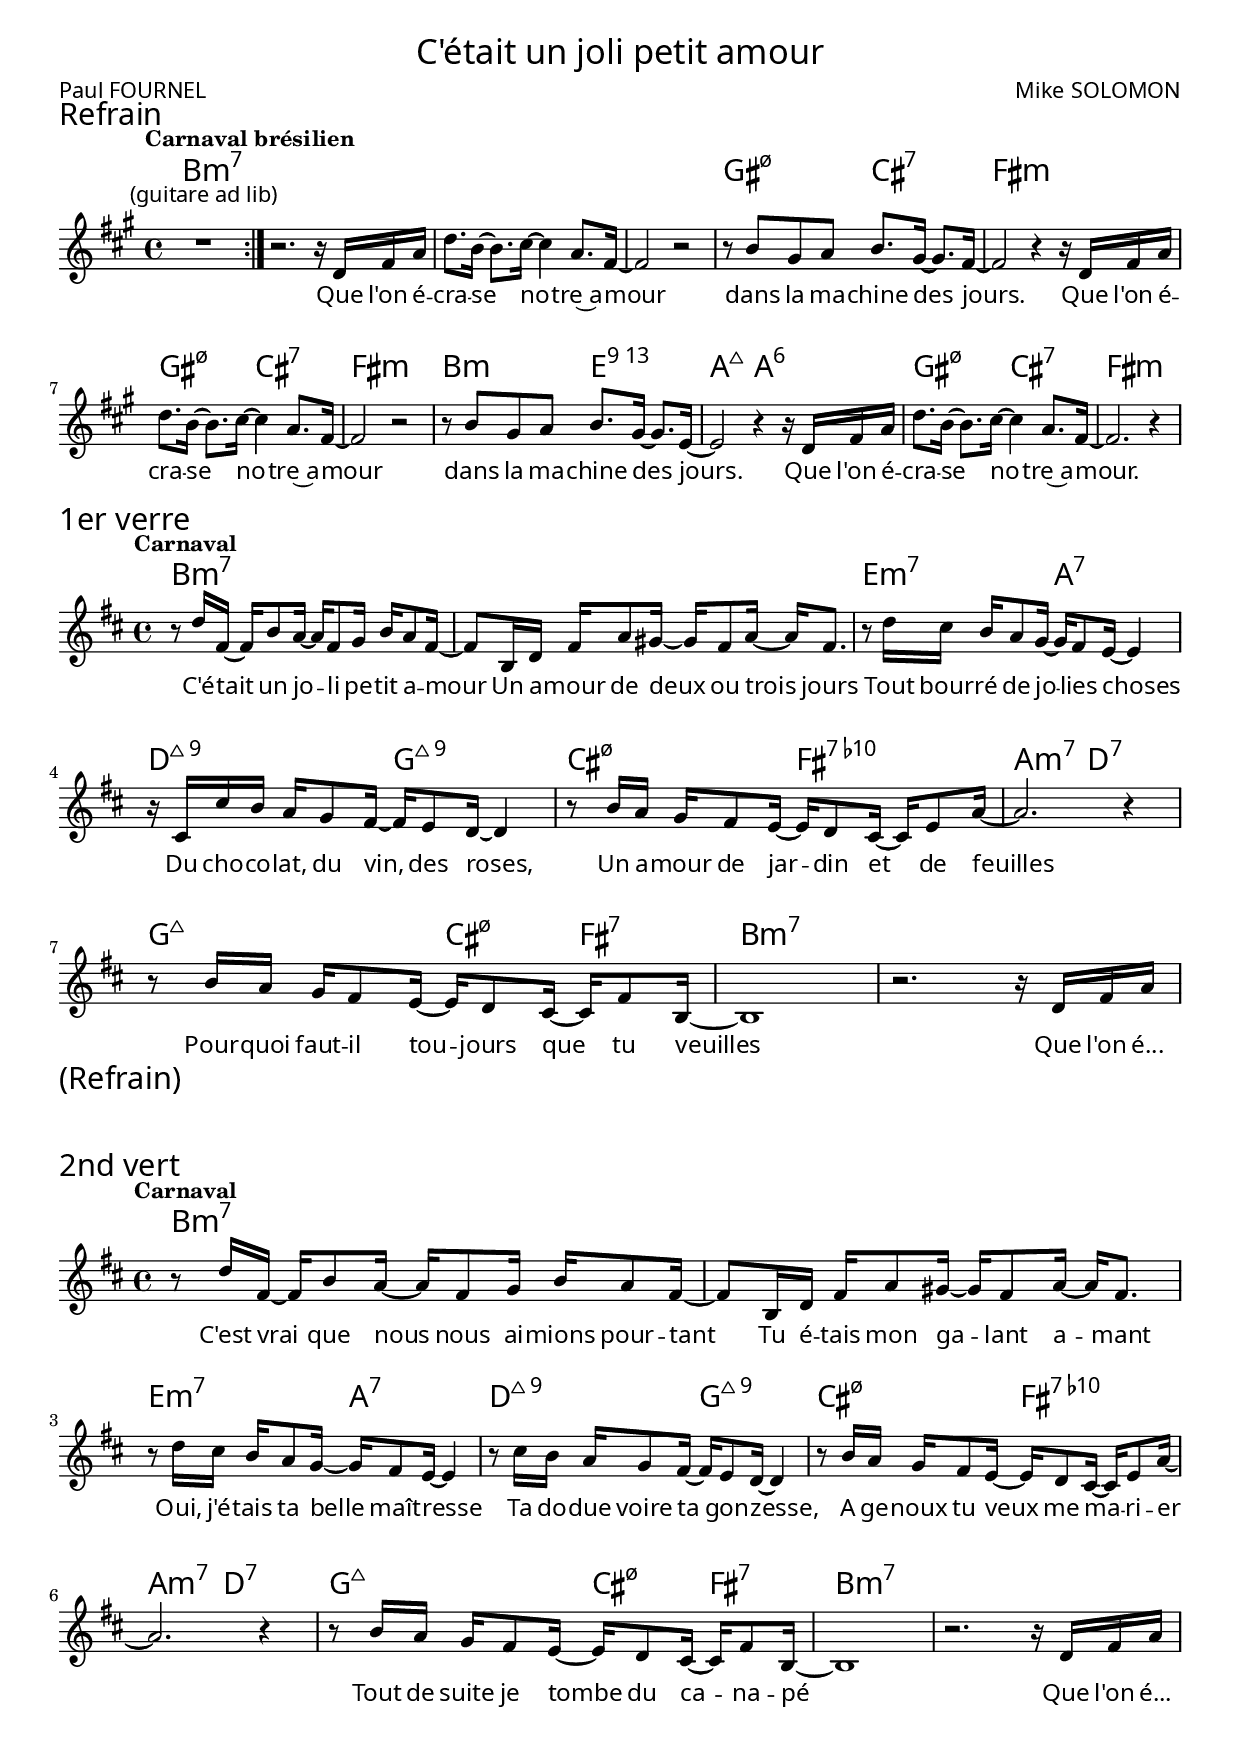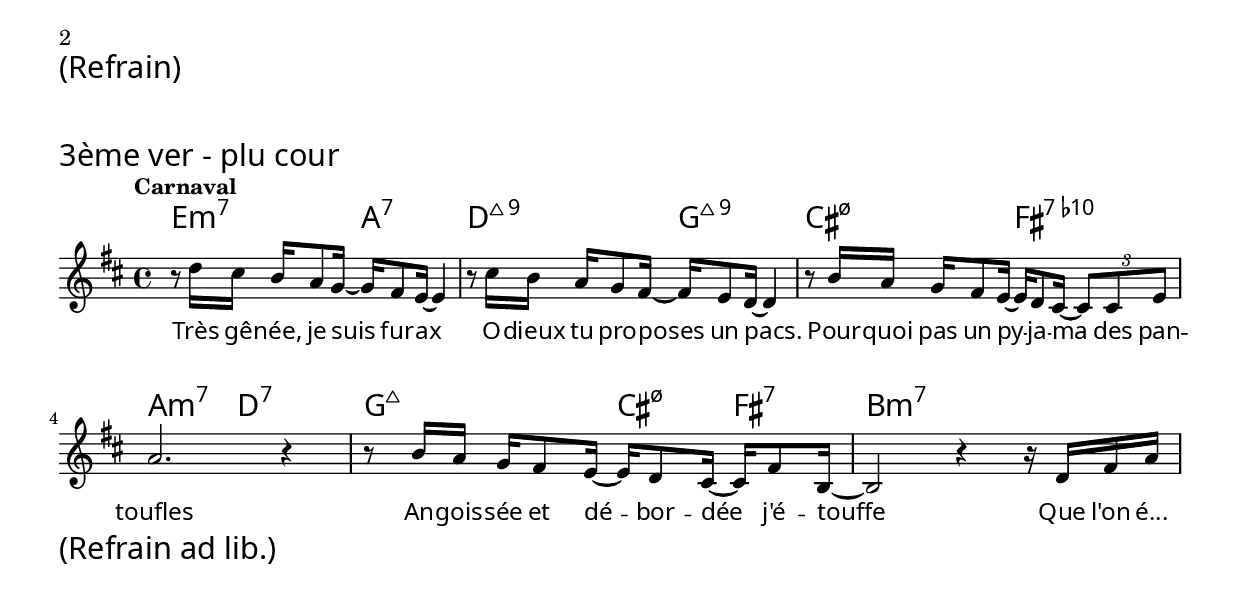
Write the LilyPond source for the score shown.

\version "2.24.0"

\version "2.24.0"

% preliminary LilyJAZZ version for testing purposes

\paper { indent = #0 }

%***********************************************************************
% MAPPING ALISTS / LOOKUP TABLES
%***********************************************************************

% MAPPING ALIST: GLYPH NAME TO UNICODE CHAR NUMBER =====================
#(define jazz-map '(
    ("noteheads.s0jazz" . #xe191) 
    ("noteheads.s1jazz" . #xe192)
    ("noteheads.s2jazz" . #xe193)
    ("noteheads.s0slashjazz" . #xe19c)
    ("noteheads.s1slashjazz" . #xe19d)
    ("noteheads.s2slashjazz" . #xe19e)
    ("noteheads.s2crossjazz" . #xe1a1)
    ("flags.u3jazz" . #xe21c)
    ("flags.u4jazz" . #xe21d)
    ("flags.u5jazz" . #xe21e)
    ("flags.u6jazz" . #xe21f)
    ("flags.u7jazz" . #xe220)
    ("flags.d3jazz" . #xe221)
    ("flags.d4jazz" . #xe222)
    ("flags.d5jazz" . #xe223)
    ("flags.d6jazz" . #xe224)
    ("flags.d7jazz" . #xe225)
    ("flags.ugracejazz" . #xe226)
    ("flags.dgracejazz" . #xe227)
    ("dots.dot" . #xe131)
    ("accidentals.doublesharpjaz" . #xe126)
    ("accidentals.sharpjazz" . #xe10f)
    ("accidentals.naturaljazz" . #xe117)
    ("accidentals.flatjazz" . #xe11b)
    ("accidentals.flatflatjazz" . #xe124)
    ("accidentals.rightparenjaz" . #xe127)
    ("accidentals.leftparenjazz" . #xe128)
    ("rests.mmendjazz" . #xe0f8)
    ("rests.0jazz" . #xe100)
    ("rests.1jazz" . #xe101)
    ("rests.0ojazz" . #xe102)
    ("rests.1ojazz" . #xe103)
    ("rests.2jazz" . #xe108)
    ("rests.3jazz" . #xe10a)
    ("rests.4jazz" . #xe10b)
    ("rests.5jazz" . #xe10c)
    ("rests.6jazz" . #xe10d)
    ("rests.7jazz" . #xe10e)
    ("clefs.Fjazz" . #xe170)
    ("scripts.ufermatajazz" . #xe132)
    ("scripts.dfermatajazz" . #xe133)
    ("scripts.asteriskjazz" . #xe138)
    ("scripts.sforzatojazz" . #xe13b)
    ("scripts.esprjazz" . #xe13c)
    ("scripts.staccatojazz" . #xe13d)
    ("scripts.tenutojazz" . #xe140)
    ("scripts.uportatojazz" . #xe141)
    ("scripts.dportatojazz" . #xe142)
    ("scripts.umarcatojazz" . #xe143)
    ("scripts.dmarcatojazz" . #xe144)
    ("scripts.openjazz" . #xe145)
    ("scripts.stoppedjazz" . #xe148)
    ("scripts.trilljazz" . #xe14d)
    ("scripts.segnojazz" . #xe153)
    ("scripts.varsegnojazz" . #xe154)
    ("scripts.codajazz" . #xe155)
    ("scripts.varcodajazz" . #xe156)
    ("scripts.trill_elementjazz" . #xe15c)
    ("scripts.trilelementjazz" . #xe15f)
    ("scripts.pralljazz" . #xe160)
    ("scripts.prallpralljazz" . #xe162)
    ("clefs.F_changejazz" . #xe171)
    ("clefs.Gjazz" . #xe172)
    ("clefs.G_changejazz" . #xe173)
    ("timesig.C44jazz" . #xe178)
    ("timesig.C22jazz" . #xe179)
    ("zerojazz" . #x0030)
    ("onejazz" . #x0031)
    ("twojazz" . #x0032)
    ("threejazz" . #x0033)
    ("fourjazz" . #x0034)
    ("fivejazz" . #x0035)
    ("sixjazz" . #x0036)
    ("sevenjazz" . #x0037)
    ("eightjazz" . #x0038)
    ("ninejazz" . #x0039)
    ("Fjazz" . #x0046)
    ("fjazz" . #x0066)
    ("mjazz" . #x006d)
    ("pjazz" . #x0070)
    ("rjazz" . #x0072)
    ("sjazz" . #x0073)
    ("zjazz" . #x007a)))                            

#(define jazz-alteration-glyph-name-alist
  '((0 . "accidentals.naturaljazz")
    (-1/2 . "accidentals.flatjazz")
    (1/2 . "accidentals.sharpjazz")
    (1 . "accidentals.doublesharpjaz")
    (-1 . "accidentals.flatflatjazz")))


%***********************************************************************
%  JAZZ GLYPH ACCESS
%***********************************************************************

#(define-markup-command (jazzchar layout props charnum) (number?)
  "char for jazz characters"
    (interpret-markup layout props
      (markup (#:fontsize 5 #:override '(font-name . "LilyJAZZ") #:char charnum))))

% JAZZGLYPH: REPLACEMENT FOR MUSICGLYPH ================================
#(define-markup-command (jazzglyph layout props glyphname) (string?)
  "musicglyph replacemet for jazz (i. e. non-Feta) characters"
    (let* ((charnum (cdr (assoc glyphname  jazz-map))))
    (interpret-markup layout props
      (markup (#:fontsize 5 #:override '(font-name . "LilyJAZZ") #:char charnum)))))


%***********************************************************************
%  JAZZ CLEFS
%***********************************************************************

#(define (jazz-clef grob)
  "jazz clef stencil"
  (let* ((glyphname (string-append (ly:grob-property grob 'glyph-name) "jazz")))    
    (if (pair? (assoc glyphname jazz-map))
        (grob-interpret-markup grob (markup #:jazzglyph glyphname))
        (ly:clef::print grob))))


%***********************************************************************
% KEY SIGNATURES
%***********************************************************************

#(define (jazz-keysig grob)
  "stencil: jazz key signature (including cancellation)"
  (let* ((altlist (ly:grob-property grob 'alteration-alist))
    (c0pos (ly:grob-property grob 'c0-position))
    (keysig-stencil '()))
    (for-each (lambda (alt) 
         (let* ((alteration (if (grob::has-interface grob 'key-cancellation-interface) 0 (cdr alt)))
         (glyphname (assoc-get alteration jazz-alteration-glyph-name-alist ""))
         (padding (cond
           ((< alteration 0) 0.25)  ; any kind of flat
           ((= alteration 0) 0.05)    ;  natural
           ((< alteration 1) 0.1)    ; sharp (less than double sharp)
           (else -0.4)))                ; double sharp
         (ypos (key-signature-interface::alteration-position (car alt) (cdr alt) c0pos))
         (acc-stencil (grob-interpret-markup grob (markup #:raise (/ ypos 2) #:jazzglyph glyphname))))
         (set! keysig-stencil (ly:stencil-combine-at-edge acc-stencil X RIGHT keysig-stencil padding)))) altlist)
    keysig-stencil))


%***********************************************************************
% TIME SIGNATURE
%***********************************************************************

#(define (jazz-timesig grob)
  (let* ((style (ly:grob-property grob 'style))
         (fraction (ly:grob-property grob 'fraction))
         (glyphname (if (equal? style 'C) 
                (cond 
                   ((equal? fraction '(4 . 4)) "timesig.C44jazz")
                   ((equal? fraction '(2 . 2)) "timesig.C22jazz")
                   (else "")) "")))
    (if (equal? glyphname "")
        (ly:time-signature::print grob)
        (grob-interpret-markup grob (markup #:fontsize -5 #:jazzglyph glyphname)))))


%***********************************************************************
% NOTE HEADS
%***********************************************************************

#(define (jazz-notehead grob)
  "stencil: jazz noteheads"
  (let* ((log (ly:grob-property grob 'duration-log)))
     (set! (ly:grob-property grob 'stem-attachment) '(1.0 . 0.35))
     (grob-interpret-markup grob
      (cond 
         ((<= log 0) (markup #:jazzglyph "noteheads.s0jazz"))
         ((<= log 1) (markup #:jazzglyph "noteheads.s1jazz"))  
	 (else  (markup #:jazzglyph "noteheads.s2jazz"))))))

%***********************************************************************
% FLAGS
%***********************************************************************

#(define (jazz-flag grob)
  "stencil: jazz flags"
   (let* ((stem-grob (ly:grob-parent grob X))
          (log (ly:grob-property stem-grob 'duration-log))
          (dir (ly:grob-property stem-grob 'direction))
          (stem-width (* (ly:staff-symbol-line-thickness grob) (ly:grob-property stem-grob 'thickness)))
          (glyphname (string-append "flags." (if (> dir 0) "u" "d") (number->string log) "jazz"))
          (flag-stencil (grob-interpret-markup grob (markup #:jazzglyph glyphname)))
          (flag-pos (cons (* stem-width -1) 0))
          (stroke-style (ly:grob-property grob 'stroke-style))
          (stroke-stencil (if (equal? stroke-style "grace")
                              (if (equal? dir UP) 
                                  (make-line-stencil 0.15 -0.5 -1.6 0.75 -0.6)
                                  (make-line-stencil 0.15 -0.4 1.6 0.85 0.6))
     ;                             (grob-interpret-markup grob (markup #:jazzglyph "flags.ugracejazz"))
     ;                             (grob-interpret-markup grob (markup #:jazzglyph "flags.dgracejazz")))
                              empty-stencil)))
          (ly:stencil-translate (ly:stencil-add flag-stencil stroke-stencil) flag-pos)))


%***********************************************************************
% DOTS (DURATION)
%***********************************************************************

#(define (jazz-dots grob)
  "stencil: jazz duration dots"
  (let* ((dot-count (ly:grob-property grob 'dot-count)))
     (grob-interpret-markup grob (markup
         (if (>= dot-count 1) (markup #:translate '(0.4 . 0) #:jazzglyph "dots.dot") (markup #:null))
         (if (>= dot-count 2) (markup #:translate '(0.25 . 0) #:jazzglyph "dots.dot") (markup #:null))
         (if (>= dot-count 3) (markup #:translate '(0.25 . 0) #:jazzglyph "dots.dot") (markup #:null))
         (if (>= dot-count 4) (markup #:translate '(0.25 . 0) #:jazzglyph "dots.dot") (markup #:null))
         (if (>= dot-count 5) (markup #:translate '(0.25 . 0) #:jazzglyph "dots.dot") (markup #:null))))))         


%***********************************************************************
% ACCIDENTALS
%***********************************************************************

% ACCIDENTALS (MUSICAL CONTEXT) ========================================
#(define (jazz-accidental grob)
   "stencil: jazz accidentals in front of notes or used as suggestions"
  (let* ((alt (ly:grob-property grob 'alteration))
         (show (if (null? (ly:grob-property grob 'forced)) (if (null? (ly:grob-object grob 'tie)) #t #f ) #t )))
    (if (equal? show #t)
      (grob-interpret-markup grob (markup #:jazzglyph (assoc-get alt jazz-alteration-glyph-name-alist "")))
      (ly:accidental-interface::print grob))))

% CAUTIONARY ACCIDENTALS (MUSICAL CONTEXT) =============================
#(define (jazz-accidental-cautionary grob)
   "stencil: jazz cautionary accidentals in front of notes"
  (let* ((alt (ly:grob-property grob 'alteration)))
    (grob-interpret-markup grob
      (case alt 
         ((1) (markup #:concat (
                     #:translate '(0 . -0.05) #:jazzglyph "accidentals.leftparenjazz" 
                     #:jazzglyph "accidentals.doublesharpjaz"                         
                     #:translate '(0 . 0.05) #:jazzglyph "accidentals.rightparenjaz" )))
         ((1/2) (markup #:concat (
                     #:translate '(0 . -0.1) #:jazzglyph "accidentals.leftparenjazz" 
                     #:jazzglyph "accidentals.sharpjazz"                       
                     #:translate '(0 . 0.3) #:jazzglyph "accidentals.rightparenjaz" )))
         ((0) (markup #:concat (
                     #:translate '(0.1 . 0) #:rotate 5 #:jazzglyph "accidentals.leftparenjazz" 
                     #:jazzglyph "accidentals.naturaljazz"                          
                     #:translate '(0.05 . 0.3) #:rotate 5 #:jazzglyph "accidentals.rightparenjaz" )))
         ((-1/2) (markup #:concat (
                     #:translate '(-0.15 . 0.3) #:jazzglyph "accidentals.leftparenjazz" 
                     #:jazzglyph "accidentals.flatjazz"                                   
                     #:translate '(0 . 0.2) #:jazzglyph "accidentals.rightparenjaz" )))   ;   
         ((-1) (markup #:concat (
                     #:translate '(-0.15 . 0.5) #:jazzglyph "accidentals.leftparenjazz" 
                     #:jazzglyph "accidentals.flatflatjazz"                                  
                     #:translate '(-0.1 . 0.4) #:jazzglyph "accidentals.rightparenjaz" )))))))


%***********************************************************************
% RESTS
%***********************************************************************

#(define (jazz-rest grob)
  (let* ((duration (ly:grob-property grob 'duration-log))
         (glyphname (string-append "rests." (number->string duration) "jazz")))
      (grob-interpret-markup grob (markup #:jazzglyph glyphname))))


%***********************************************************************
% DYNAMICS
%***********************************************************************

  sfpp = #(make-dynamic-script  "sfpp" )
% re-defined because of spefilal f with horizontal bar for ligatures/grouping:
  ff = #(make-dynamic-script  "FF" )
  fff = #(make-dynamic-script  "FFF" )
  ffff = #(make-dynamic-script  "FFFF" )
  fffff = #(make-dynamic-script  "FFFFF" )

% to do: make reversible for \jazzOff
#(define-markup-command (dynamic layout props arg)
  (markup?)
  #:category font
  "Use jazz instead of feta for dynamic markup font."
  (interpret-markup layout props (markup #:fontsize 5 #:override '(font-name . "LilyJAZZ") arg)))



%***********************************************************************
% ACCENTS
%***********************************************************************

#(define (jazz-articulation grob)
  (let* ((dir (ly:grob-property grob 'direction))
           (var (ly:grob-property grob 'script-stencil))
           (glyphname (if (= dir DOWN) (car (cdr var)) (cdr (cdr var))))
           (jazzchar (assoc-get (string-append "scripts." glyphname "jazz") jazz-map 0 )))
     (if (> jazzchar 0) 
         (grob-interpret-markup grob (markup #:jazzchar jazzchar))
         (ly:script-interface::print grob))))


fermataMarkup =
#(make-music 'MultiMeasureTextEvent
             'tweaks (list
                      ;; Set the 'text based on the 'direction
                      (cons 'text (lambda (grob)
                                    (if (eq? (ly:grob-property grob 'direction) DOWN)
                                        (markup #:concat (" " #:jazzglyph "scripts.dfermatajazz"))
                                        (markup #:concat (" " #:jazzglyph "scripts.ufermatajazz")))))
                      (cons 'outside-staff-priority 40)
                      (cons 'outside-staff-padding 0)))


makeUnpurePureContainer =
        #(ly:make-unpure-pure-container
       ly:grob::stencil-height
       (lambda (grob start end) (ly:grob::stencil-height grob)))  


jazzOn = {
  \override Staff.Clef.stencil = #jazz-clef
  \override Score.BarNumber.stencil = ##f
  
  \override Staff.KeySignature.stencil = #jazz-keysig
  \override Staff.KeyCancellation.stencil = #jazz-keysig

  \override Staff.TimeSignature.stencil = #jazz-timesig
  
  \override Staff.NoteHead.stencil = #jazz-notehead  
  \override Staff.NoteHead.Y-extent = \makeUnpurePureContainer
  
  \override Staff.Stem.thickness = #2
  \override Staff.Beam.beam-thickness = #0.55
  \override Staff.Flag.stencil = #jazz-flag
  \override Staff.Flag.Y-extent = \makeUnpurePureContainer

  \override Staff.Dots.stencil = #jazz-dots
  \override Staff.Accidental.stencil = #jazz-accidental
  \override Staff.Accidental.Y-extent = \makeUnpurePureContainer
  
  \override Staff.AccidentalCautionary.stencil = #jazz-accidental-cautionary
  \override Staff.AccidentalCautionary.Y-extent = \makeUnpurePureContainer

  \override Staff.AccidentalSuggestion.stencil = #jazz-accidental
  \override Staff.AccidentalSuggestion.Y-extent = \makeUnpurePureContainer
        
  \override Staff.Script.stencil = #jazz-articulation        
  
  \override Staff.Rest.stencil = #jazz-rest
  \override Staff.Slur.thickness = #2.5
  \override Staff.Tie.thickness = #2.5
  \override Staff.BarLine.hair-thickness = #3  
  \override Score.BarNumber.font-name = #"LilyJAZZ Text"

  \override Staff.TimeSignature.font-name = #"LilyJAZZ"
  \override Staff.TimeSignature.font-size = #5
  
  \override Staff.DynamicText.font-name = #"LilyJAZZ"
  \override Staff.DynamicText.font-size = #6

  \override Score.RehearsalMark.font-name = #"LilyJAZZ Text"
  \override Score.MetronomeMark.font-name = #"LilyJAZZ Text"

  \override Staff.TextScript.font-name = #"LilyJAZZ Text"   
  \override Staff.TextScript.font-size = #1

  \override Staff.InstrumentName.font-name = #"LilyJAZZ Text"   
  
  \override Staff.TupletNumber.font-name = "LilyJAZZ Text"
  \override Staff.TupletBracket.thickness = #1.5
  
  \override Score.VoltaBracket.font-name = #"LilyJAZZ Text"
  \override Score.VoltaBracket.font-size = #0
  \override Score.VoltaBracket.thickness = #2
}

jazzOff = {
  \revert Staff.Clef.stencil
  
  \revert Staff.KeySignature.stencil
  \revert Staff.KeyCancellation.stenci
  
  \revert Staff.TimeSignature.stencil

  \revert Staff.NoteHead.stencil
  \revert Staff.NoteHead.Y-extent
  \revert Staff.Stem.thickness
  \revert Staff.Beam.beam-thickness
  \revert Staff.Flag.stencil
  \revert Staff.Dots.stencil
  \revert Staff.Accidental.stencil
  \revert Staff.AccidentalCautionary.stencil
  \revert Staff.AccidentalSuggestion.stencil
  \revert Staff.Script.stencil 
  \revert Staff.Rest.stencil
  \revert Staff.Slur.thickness 
  \revert Staff.Tie.thickness
  \revert Staff.BarLine.hair-thickness
  \revert Score.BarNumber.font-name
  \revert Staff.TimeSignature.font-name
  \revert Staff.TimeSignature.font-size
  \revert Staff.DynamicText.font-name
  \revert Staff.DynamicText.font-size
  \revert Score.RehearsalMark.font-name
  \revert Score.MetronomeMark.font-name
  \revert Staff.TextScript.font-name  
  \revert Staff.TextScript.font-size
  \revert Staff.InstrumentName.font-name   
  \revert Staff.TupletNumber.font-name
  \revert Staff.TupletBracket.thickness
  \revert Score.VoltaBracket.font-name
  \revert Score.VoltaBracket.font-size
  \revert Score.VoltaBracket.thickness
}


%{
  Some extensions supporting engraving with LilyJAZZ
  Original code: https://github.com/openlilylib/openlilylib/blob/master/ly/stylesheets/fonts/lilyjazz-extensions.ily
%}

%%%%%%%%%%%%%%%%%%%%%%%%%%%%%%%%%%%%%%%%%%%%%%%%%%%%%%%%%%%%%%%%%%%%%%%%%%%%
% Start with a repeat Barline
%%%%%%%%%%%%%%%%%%%%%%%%%%%%%%%%%%%%%%%%%%%%%%%%%%%%%%%%%%%%%%%%%%%%%%%%%%%%

showStartRepeatBar = {
  \once \override Score.BreakAlignment.break-align-orders =
        #(make-vector 3 '(instrument-name
                          left-edge
                          ambitus
                          breathing-sign
                          clef
                          key-signature
                          time-signature
                          staff-bar
                          custos))
      \once \override Staff.TimeSignature.space-alist =
        #'((first-note . (fixed-space . 2.0))
           (right-edge . (extra-space . 0.5))
           ;; free up some space between time signature
           ;; and repeat bar line
           (staff-bar . (extra-space . 1)))
}

%%%%%%%%%%%%%%%%%%%%%%%%%%%%%%%%%%%%%%%%%%%%%%%%%%%%%%%%%%%%%%%%%%%%%%%%%%%%
% Creating jazz-style repeats
%%%%%%%%%%%%%%%%%%%%%%%%%%%%%%%%%%%%%%%%%%%%%%%%%%%%%%%%%%%%%%%%%%%%%%%%%%%%

%=> http://lsr.di.unimi.it/LSR/Item?id=753
#(define (white-under grob) (grob-interpret-markup grob
  (markup #:vcenter #:whiteout #:pad-x 1 (ly:grob-property grob 'text))))

inlineMMR = {
  \once \override MultiMeasureRest.layer = #-2
  \once \override MultiMeasureRestNumber.layer = #-1
  \once \override MultiMeasureRestNumber.Y-offset = #0
  \once \override MultiMeasureRestNumber.stencil = #white-under
  \once \override MultiMeasureRest.rotation = #'(2 0 0)
}

#(set-global-staff-size 19)

\header {
  title = \markup \override #'(font-name . "LilyJAZZ Text") "C'était un joli petit amour"
  composer = \markup \override #'(font-name . "LilyJAZZ Text") "Mike SOLOMON"
  poet = \markup \override #'(font-name . "LilyJAZZ Text") "Paul FOURNEL"
% tagline = \markup {
%   \pad-to-box #'(0 . 0) #'(0 . 3)
%   {  \with-url

%     "http://lilypond.org/"
%     \override #'(font-name . "LilyJAZZ Text") \line {

%       %% 2014 = em dash.

%       #(format #f "Music engraving by LilyPond ~a~awww.lilypond.org"
%          (lilypond-version)
%          (ly:wide-char->utf-8 #x2014)
%          )
%     }
%   }
% }

}

\paper {
  %ragged-last-bottom = ##f
  system-system-spacing = #'((basic-distance . 20))
  markup-markup-spacing = #'((basic-distance . 10))
}

railroad =  {
  \once \override BreathingSign.text = \markup \musicglyph "scripts.caesura.straight"
  \breathe
}

melodyRefrain = \relative c' {
  \tempo "Carnaval brésilien"
  %\autoBeamOff
  \key fis \minor
  \time 4/4
  % \jazzOn
  R1^\markup \override #'(font-name . "LilyJAZZ Text") "(guitare ad lib)" \bar ":|."
  r2. r16 d16 fis a |
  d8. b16 ~ b8. cis16 ~ cis4 a8. fis16 ~ |
  fis2 r2 |
  r8 b gis a b8. gis16 ~ gis8. fis16 ~ |
  fis2 r4 r16 d16 fis a |
  d8. b16 ~ b8. cis16 ~ cis4 a8. fis16 ~ |
  fis2 r2 |
  r8 b gis a b8. gis16 ~ gis8. e16 ~ |
  e2 r4 r16 d16 fis a |
  d8. b16 ~ b8. cis16 ~ cis4 a8. fis16 ~ |
  fis2. r4 |
}

textRefrain = \lyricmode {
  \override Lyrics.LyricText.font-name = #"LilyJAZZ Text"
  Que l'on é -- cra -- se no -- tre~a -- mour
  dans la ma -- chine des jours.
  Que l'on é -- cra -- se no -- tre~a -- mour
  dans la ma -- chine des jours.
  Que l'on é -- cra -- se no -- tre~a -- mour.
}

guitarRefrain = \chordmode {
  \override ChordNames.ChordName.font-name = #"LilyJAZZ Text"
  \override ChordNames.ChordName.font-size = #3
  b1:m7
  s1 |
  s1 |
  s1 |
  gis2:5-m7
  cis2:7
  fis1:m
  gis2:5-m7
  cis2:7
  fis1:m
  b2:m
  e:13
  a2:maj7
  a2:6
  gis2:5-m7
  cis2:7
  fis1:m
}

\markup \override #'(font-name . "LilyJAZZ Text") \override #'(font-size . 3) "Refrain"

\score {
  <<
    \new ChordNames { \guitarRefrain }
    \new Staff \new Voice = "melody" { \melodyRefrain }
    \new Lyrics \lyricsto "melody" { \textRefrain }
  >>
}

\markup \override #'(font-name . "LilyJAZZ Text") \override #'(font-size . 3) "1er verre"

melodyVA = \relative c'' {
  \tempo "Carnaval"
  %\autoBeamOff
  \key b \minor
  \time 4/4
  % \jazzOn
  r8 d16 fis, ~ fis b8 a16 ~ a fis8 g16 b a8 fis16 ~ |
  fis8 b,16 d fis a8 gis16 ~ gis fis8 a16 ~ a fis8. |
  r8 d'16 cis b a8 g16 ~ g fis8 e16 ~ e4 |
  r16 cis cis'16 b a g8 fis16 ~ fis e8 d16 ~ d4 |
  r8 b'16 a g fis8 e16 ~ e d8 cis16 ~ cis e8 a16 ~ |
  a2. r4 |
  r8 b16 a g fis8 e16 ~ e d8 cis16 ~ cis fis8 b,16 ~ |
  b1
  r2. r16 d fis a16 |
}

textVA = \lyricmode {
  \override Lyrics.LyricText.font-name = #"LilyJAZZ Text"
  C'é -- tait un jo -- li pe -- tit a -- mour
  Un a -- mour de deux ou trois jours
  Tout bour -- ré de jo -- lies choses
  Du cho -- co -- lat, du vin, des roses,
  Un a -- mour de jar -- din et de feuilles
  Pour -- quoi faut -- il tou -- jours que tu veuilles
  Que l'on é...
}

guitarVA = \chordmode {
  \override ChordNames.ChordName.font-name = #"LilyJAZZ Text"
  \override ChordNames.ChordName.font-size = #3
  b1:m7
  s1
  e2:m7
  a:7
  d:maj7.9
  g:maj7.9
  cis:5-m7
  fis:7.10-
  a:m7
  d:7
  g:maj7
  cis4:5-m7
  fis:7
  b1:m7
}

\score {
  <<
    \new ChordNames { \guitarVA }
    \new Staff \new Voice = "melody" { \melodyVA }
    \new Lyrics \lyricsto "melody" { \textVA } 
  >>
}

\markup \override #'(font-name . "LilyJAZZ Text") \override #'(font-size . 3) "(Refrain)"

\markup \override #'(font-name . "LilyJAZZ Text") \override #'(font-size . 3) "2nd vert"

melodyVB = \relative c'' {
  \tempo "Carnaval"
  %\autoBeamOff
  \key b \minor
  \time 4/4
  % \jazzOn
  r8 d16 fis, ~ fis b8 a16 ~ a fis8 g16 b a8 fis16 ~ |
  fis8 b,16 d fis a8 gis16 ~ gis fis8 a16 ~ a fis8. |
  r8 d'16 cis b a8 g16 ~ g fis8 e16 ~ e4 |
  r8 cis'16 b a g8 fis16 ~ fis e8 d16 ~ d4 |
  r8 b'16 a g fis8 e16 ~ e d8 cis16 ~ cis e8 a16 ~ |
  a2. r4 |
  r8 b16 a g fis8 e16 ~ e d8 cis16 ~ cis fis8 b,16 ~ |
  b1
  r2. r16 d fis a16 |
}

textVB = \lyricmode {
  \override Lyrics.LyricText.font-name = #"LilyJAZZ Text"
  C'est vrai que nous nous ai -- mions pour -- tant
  Tu é -- tais mon ga -- lant a -- mant
  Oui, j'é -- tais ta belle maît -- resse
  Ta do -- due voire ta gon -- zesse,
  A ge -- noux tu veux me ma -- ri -- er
  Tout de suite je tombe du ca -- na -- pé
  Que l'on é...
}

guitarVB = \chordmode {
  \override ChordNames.ChordName.font-name = #"LilyJAZZ Text"
  \override ChordNames.ChordName.font-size = #3
  b1:m7
  s1
  e2:m7
  a:7
  d:maj7.9
  g:maj7.9
  cis:5-m7
  fis:7.10-
  a:m7
  d:7
  g:maj7
  cis4:5-m7
  fis:7
  b1:m7
}

\score {
  <<
    \new ChordNames { \guitarVB }
    \new Staff \new Voice = "melody" { \melodyVB }
    \new Lyrics \lyricsto "melody" { \textVB } 
  >>
}

\markup \override #'(font-name . "LilyJAZZ Text") \override #'(font-size . 3) "(Refrain)"

\markup \override #'(font-name . "LilyJAZZ Text") \override #'(font-size . 3) "3ème ver - plu cour"

melodyVC = \relative c'' {
  \tempo "Carnaval"
  %\autoBeamOff
  \key b \minor
  \time 4/4
  % \jazzOn
  r8 d16 cis b a8 g16 ~ g fis8 e16 ~ e4 |
  r8 cis'16 b a g8 fis16 ~ fis e8 d16 ~ d4 |
  r8 b'16 a g fis8 e16 ~ e d8 cis16 ~ \times 2/3 { cis8 cis8 e } |
  a2. r4 |
  r8 b16 a g fis8 e16 ~ e d8 cis16 ~ cis fis8 b,16 ~ |
  b2 r4 r16 d fis a16 |
}

textVC = \lyricmode {
  \override Lyrics.LyricText.font-name = #"LilyJAZZ Text"
  Très gê -- née, je suis fur -- ax
  O -- dieux tu pro -- poses un pacs.
  Pour -- quoi pas un py -- ja -- ma des pan -- toufles
  An -- gois -- sée et dé -- bor -- dée j'é -- touffe
  Que l'on é...
}

guitarVC = \chordmode {
  \override ChordNames.ChordName.font-name = #"LilyJAZZ Text"
  \override ChordNames.ChordName.font-size = #3
  e2:m7
  a:7
  d:maj7.9
  g:maj7.9
  cis:5-m7
  fis:7.10-
  a:m7
  d:7
  g:maj7
  cis4:5-m7
  fis:7
  b1:m7
}

\score {
  <<
    \new ChordNames { \guitarVC }
    \new Staff \new Voice = "melody" { \melodyVC }
    \new Lyrics \lyricsto "melody" { \textVC } 
  >>
}

\markup \override #'(font-name . "LilyJAZZ Text") \override #'(font-size . 3) "(Refrain ad lib.)"

\layout {
  \context {
    \Voice
    \override Tie.thickness = #3.0
    \override Flag.X-offset = #(lambda (grob) (+ 0.16 (ly:flag::calc-x-offset grob)))
  }
}